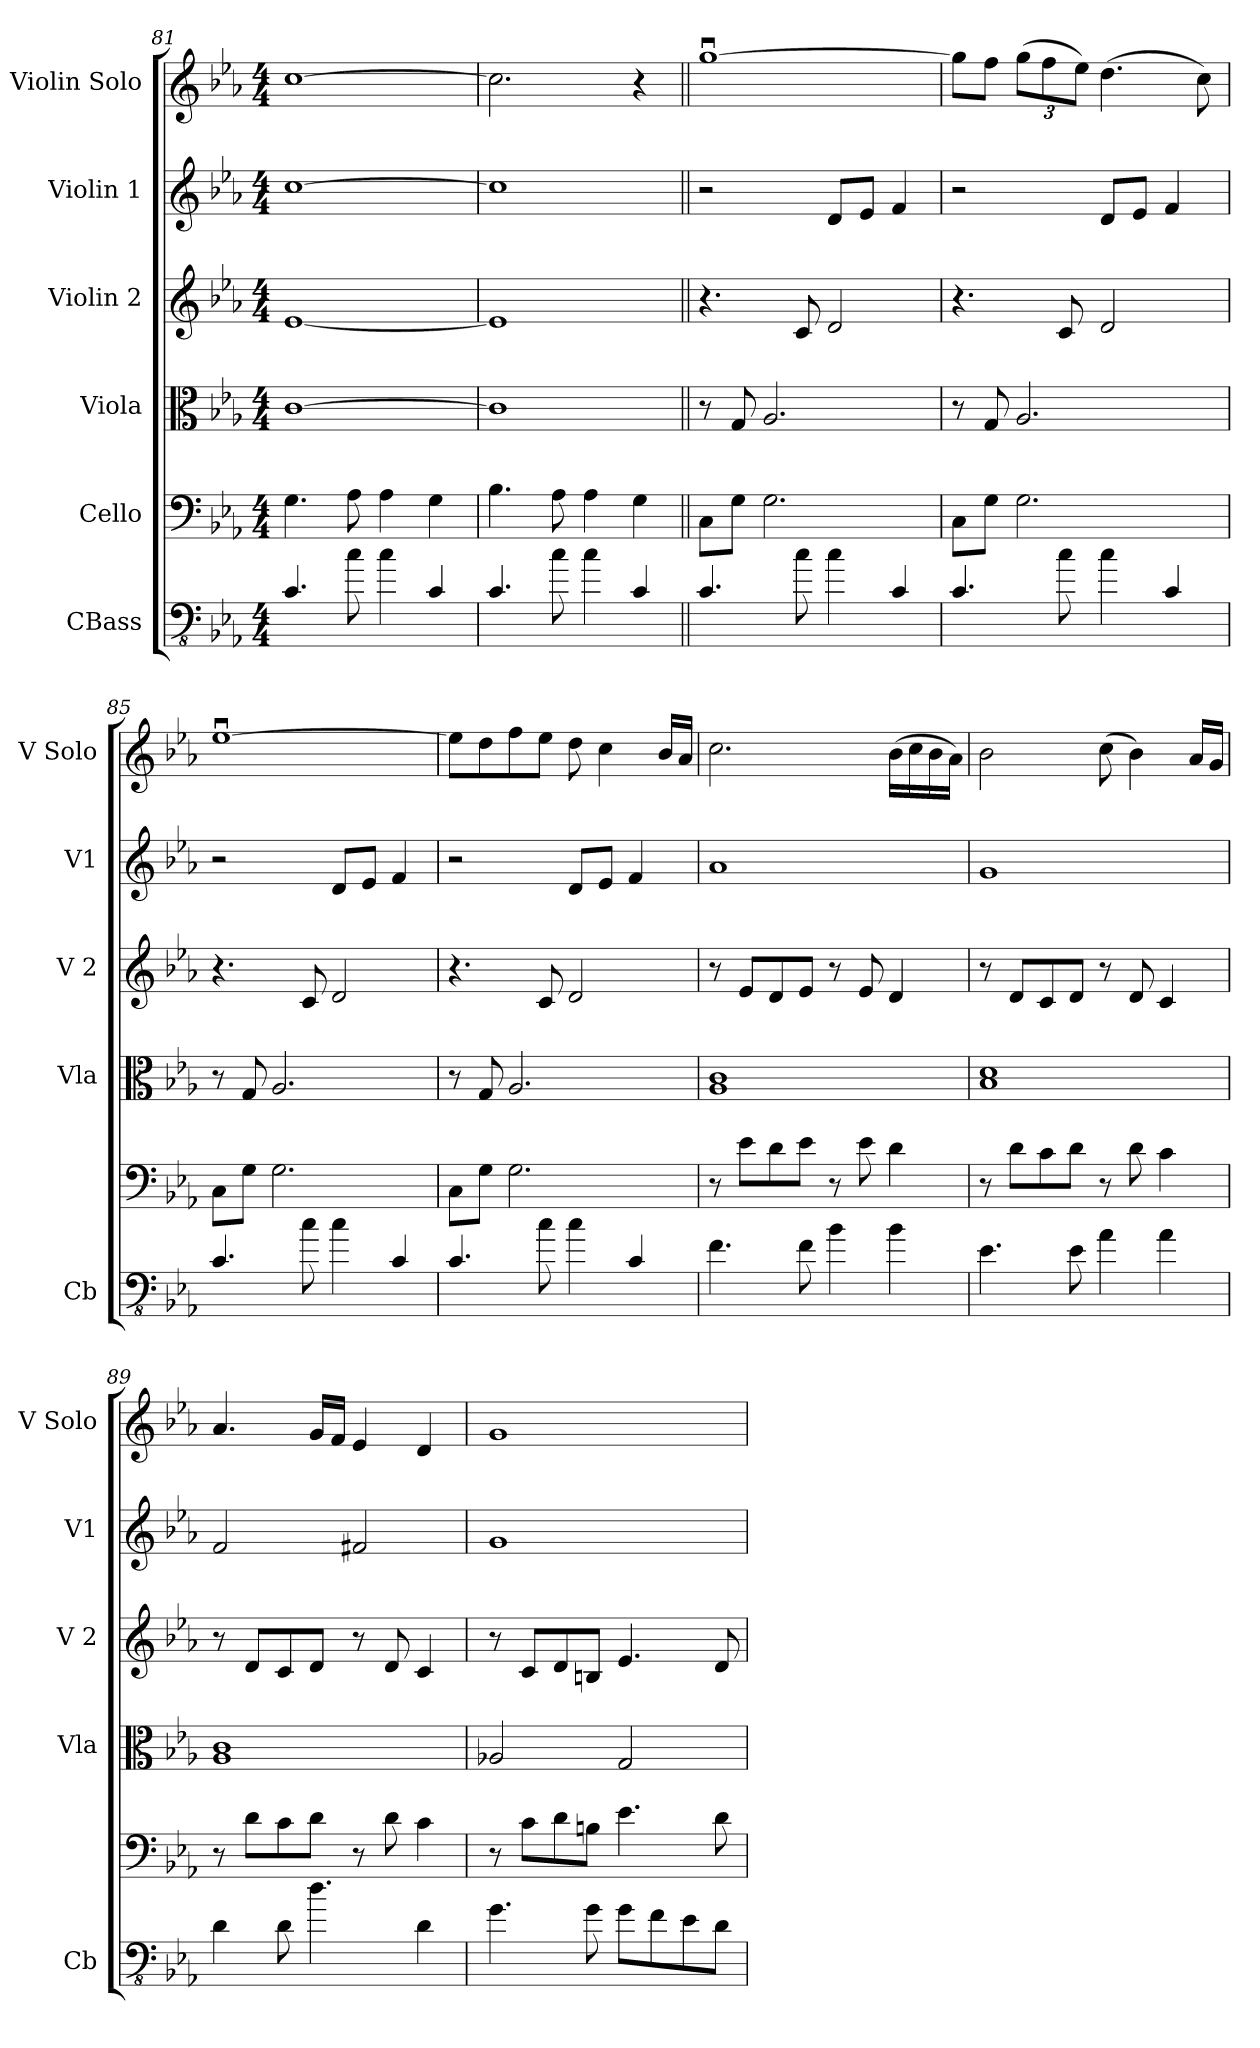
**kern	**kern	**kern	**kern	**kern	**kern
*part6	*part5	*part4	*part3	*part2	*part1
*staff6	*staff5	*staff4	*staff3	*staff2	*staff1
*I"CBass	*I"Cello	*I"Viola	*I"Violin 2	*I"Violin 1	*I"Violin Solo
*I'Cb	*	*I'Vla	*I'V 2	*I'V1	*I'V Solo
*clefFv4	*clefF4	*clefC3	*clefG2	*clefG2	*clefG2
*ITrd7c12	*	*	*	*	*
*k[b-e-a-]	*k[b-e-a-]	*k[b-e-a-]	*k[b-e-a-]	*k[b-e-a-]	*k[b-e-a-]
*M4/4	*M4/4	*M4/4	*M4/4	*M4/4	*M4/4
=81	=81	=81	=81	=81	=81
4.CC/	4.G\	[1c	[1e-	[1cc	[1cc
8C\	8A-\	.	.	.	.
4C\	4A-\	.	.	.	.
4CC/	4G\	.	.	.	.
!!LO:PB:g=z
=82	=82	=82	=82	=82	=82
4.CC/	4.B-\	1c]	1e-]	1cc]	2.cc\]
8C\	8A-\	.	.	.	.
4C\	4A-\	.	.	.	.
4CC/	4G\	.	.	.	4r
=83||	=83||	=83||	=83||	=83||	=83||
4.CC/	8C\L	8r	4.r	2r	[1ggu
.	8G\J	8G/	.	.	.
.	2.G\	2.A-/	.	.	.
8C\	.	.	8c/	.	.
4C\	.	.	2d/	8d/L	.
.	.	.	.	8e-/J	.
4CC/	.	.	.	4f/	.
=84	=84	=84	=84	=84	=84
4.CC/	8C\L	8r	4.r	2r	8gg\L]
.	8G\J	8G/	.	.	8ff\J
*	*	*	*	*	*Xbrackettup
.	2.G\	2.A-/	.	.	(12gg\L
.	.	.	.	.	12ff\
8C\	.	.	8c/	.	.
.	.	.	.	.	12ee-\J)
4C\	.	.	2d/	8d/L	(4.dd\
.	.	.	.	8e-/J	.
4CC/	.	.	.	4f/	.
.	.	.	.	.	8cc\)
=85	=85	=85	=85	=85	=85
4.CC/	8C\L	8r	4.r	2r	[1ee-u
.	8G\J	8G/	.	.	.
.	2.G\	2.A-/	.	.	.
8C\	.	.	8c/	.	.
4C\	.	.	2d/	8d/L	.
.	.	.	.	8e-/J	.
4CC/	.	.	.	4f/	.
=86	=86	=86	=86	=86	=86
4.CC/	8C\L	8r	4.r	2r	8ee-\L]
.	8G\J	8G/	.	.	8dd\
.	2.G\	2.A-/	.	.	8ff\
8C\	.	.	8c/	.	8ee-\J
4C\	.	.	2d/	8d/L	8dd\
.	.	.	.	8e-/J	4cc\
4CC/	.	.	.	4f/	.
.	.	.	.	.	16b-/LL
.	.	.	.	.	16a-/JJ
=87	=87	=87	=87	=87	=87
4.FF\	8r	1A- 1c	8r	1a-	2.cc\
.	8e-\L	.	8e-/L	.	.
.	8d\	.	8d/	.	.
8FF\	8e-\J	.	8e-/J	.	.
4BB-\	8r	.	8r	.	.
.	8e-\	.	8e-/	.	.
4BB-\	4d\	.	4d/	.	(16b-\LL
.	.	.	.	.	16cc\
.	.	.	.	.	16b-\
.	.	.	.	.	16a-\JJ)
!!LO:LB:g=z
=88	=88	=88	=88	=88	=88
4.EE-\	8r	1B- 1d	8r	1g	2b-\
.	8d\L	.	8d/L	.	.
.	8c\	.	8c/	.	.
8EE-\	8d\J	.	8d/J	.	.
4AA-\	8r	.	8r	.	(8cc\
.	8d\	.	8d/	.	4b-\)
4AA-\	4c\	.	4c/	.	.
.	.	.	.	.	16a-/LL
.	.	.	.	.	16g/JJ
=89	=89	=89	=89	=89	=89
4DD\	8r	1A- 1c	8r	2f/	4.a-/
.	8d\L	.	8d/L	.	.
8DD\	8c\	.	8c/	.	.
4.D\	8d\J	.	8d/J	.	16g/LL
.	.	.	.	.	16f/JJ
.	8r	.	8r	2f#X/	4e-/
.	8d\	.	8d/	.	.
4DD\	4c\	.	4c/	.	4d/
=90	=90	=90	=90	=90	=90
4.GG\	8r	2A-X/	8r	1g	1g
.	8c\L	.	8c/L	.	.
.	8d\	.	8d/	.	.
8GG\	8Bn\J	.	8Bn/J	.	.
8GG\L	4.e-\	2G/	4.e-/	.	.
8FF\	.	.	.	.	.
8EE-\	.	.	.	.	.
8DD\J	8d\	.	8d/	.	.
=	=	=	=	=	=
*-	*-	*-	*-	*-	*-
